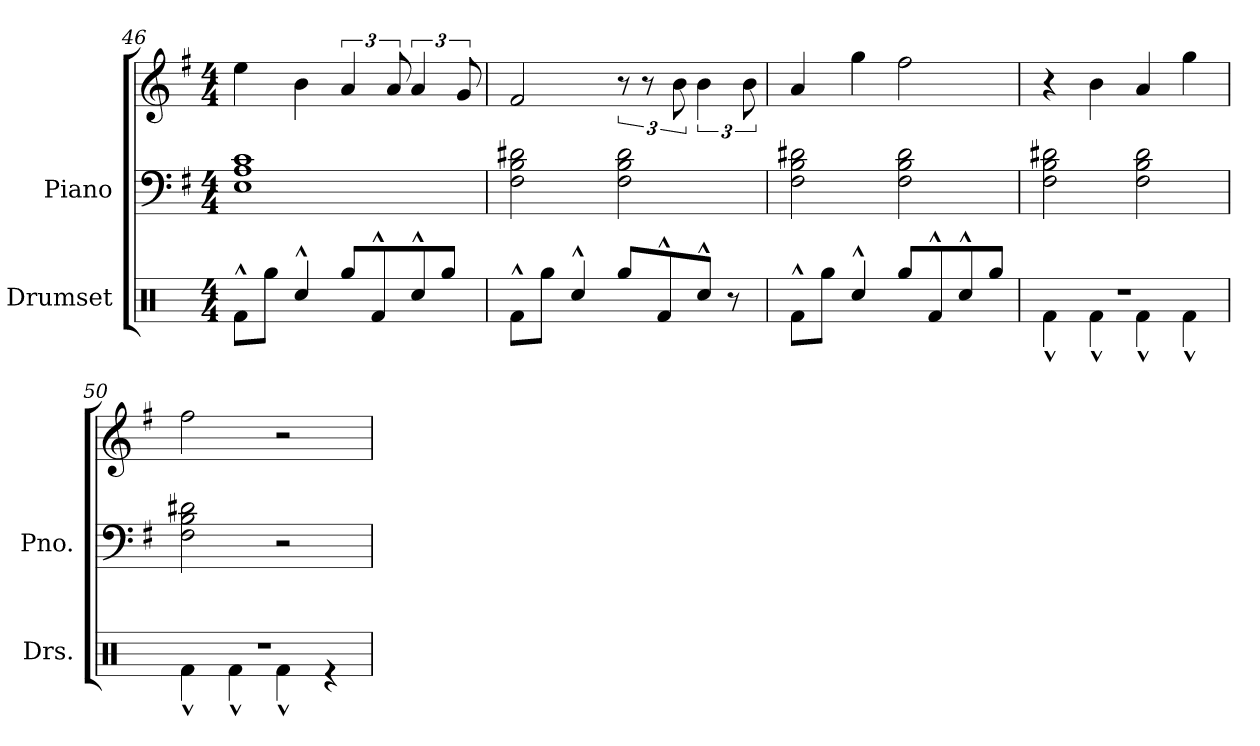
**kern	**kern	**kern
*part2	*part1	*part1
*staff3	*staff2	*staff1
*I"Drumset	*I"Piano	*
*I'Drs.	*I'Pno.	*
*clefX	*clefF4	*clefG2
*k[]	*k[f#]	*k[f#]
*M4/4	*M4/4	*M4/4
=46	=46	=46
8Rf^^\L	1E 1A 1c	4ee\
8Rgg\J	.	.
4Rcc^^/	.	4b\
8Rgg/L	.	6a/
8Rf^^/	.	.
.	.	12a/
8Rcc^^/	.	6a/
8Rgg/J	.	.
.	.	12g/
!!LO:LB:g=z
=47	=47	=47
8Rf^^\L	2F#\ 2B\ 2d#X\	2f#/
8Rgg\J	.	.
4Rcc^^/	.	.
8Rgg/L	2F#\ 2B\ 2d#\	12r
.	.	12r
8Rf^^/	.	.
.	.	12b\
8Rcc^^/J	.	6b\
8r	.	.
.	.	12b\
=48	=48	=48
8Rf^^\L	2F#\ 2B\ 2d#X\	4a/
8Rgg\J	.	.
4Rcc^^/	.	4gg\
8Rgg/L	2F#\ 2B\ 2d#\	2ff#\
8Rf^^/	.	.
8Rcc^^/	.	.
8Rgg/J	.	.
=49	=49	=49
*^	*	*
1r	4Rf^^\	2F#\ 2B\ 2d#X\	4r
.	4Rf^^\	.	4b\
.	4Rf^^\	2F#\ 2B\ 2d#\	4a/
.	4Rf^^\	.	4gg\
=50	=50	=50	=50
1r	4Rf^^\	2F#\ 2B\ 2d#X\	2ff#\
.	4Rf^^\	.	.
.	4Rf^^\	2r	2r
.	4r	.	.
*v	*v	*	*
=	=	=
*-	*-	*-
